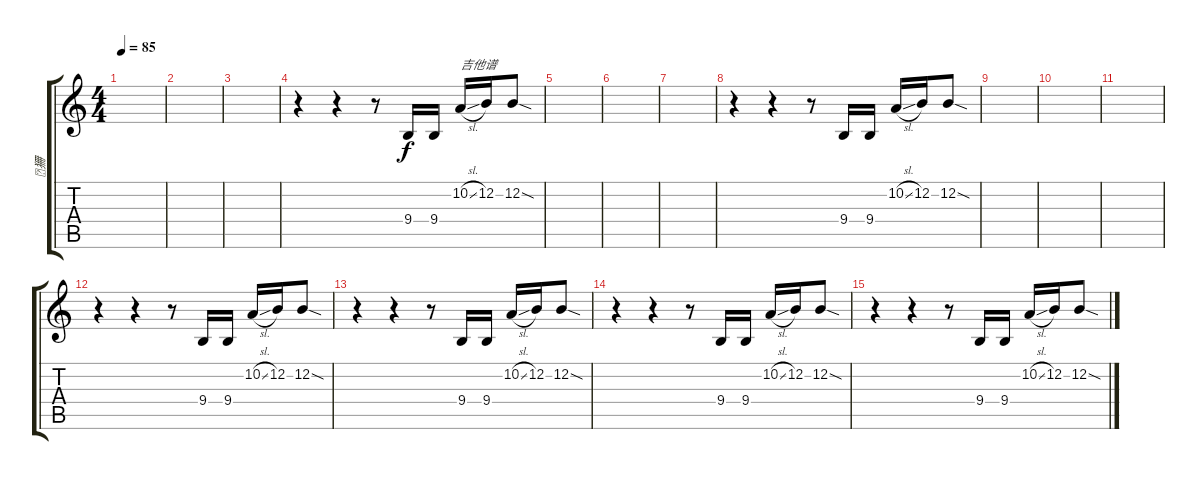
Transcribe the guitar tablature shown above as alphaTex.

\track ("狦" "狦") {instrument lead1square}
\staff {score tabs}
\tuning (E4 B3 G3 D3 A2 E2) {hide}
\ts (4 4)
\tempo 85
\clef g2
\ks c
|
|
|
r.4 r.4 r.8 9.4.16{volume 15 instrument lead1square} 9.4.16 10.2{sl}.16{txt "吉他谱"} 12.2.16 12.2{sod}.8 |
|
|
|
r.4 r.4 r.8 9.4.16{volume 15 instrument lead1square} 9.4.16 10.2{sl}.16 12.2.16 12.2{sod}.8 |
|
|
|
r.4 r.4 r.8 9.4.16{volume 14 instrument lead1square} 9.4.16 10.2{sl}.16 12.2.16 12.2{sod}.8 |
r.4 r.4 r.8 9.4.16{volume 13 instrument lead1square} 9.4.16 10.2{sl}.16 12.2.16 12.2{sod}.8 |
r.4 r.4 r.8 9.4.16{volume 13 instrument lead1square} 9.4.16 10.2{sl}.16 12.2.16 12.2{sod}.8 |
r.4 r.4 r.8 9.4.16{volume 13 instrument lead1square} 9.4.16 10.2{sl}.16 12.2.16 12.2{sod}.8
